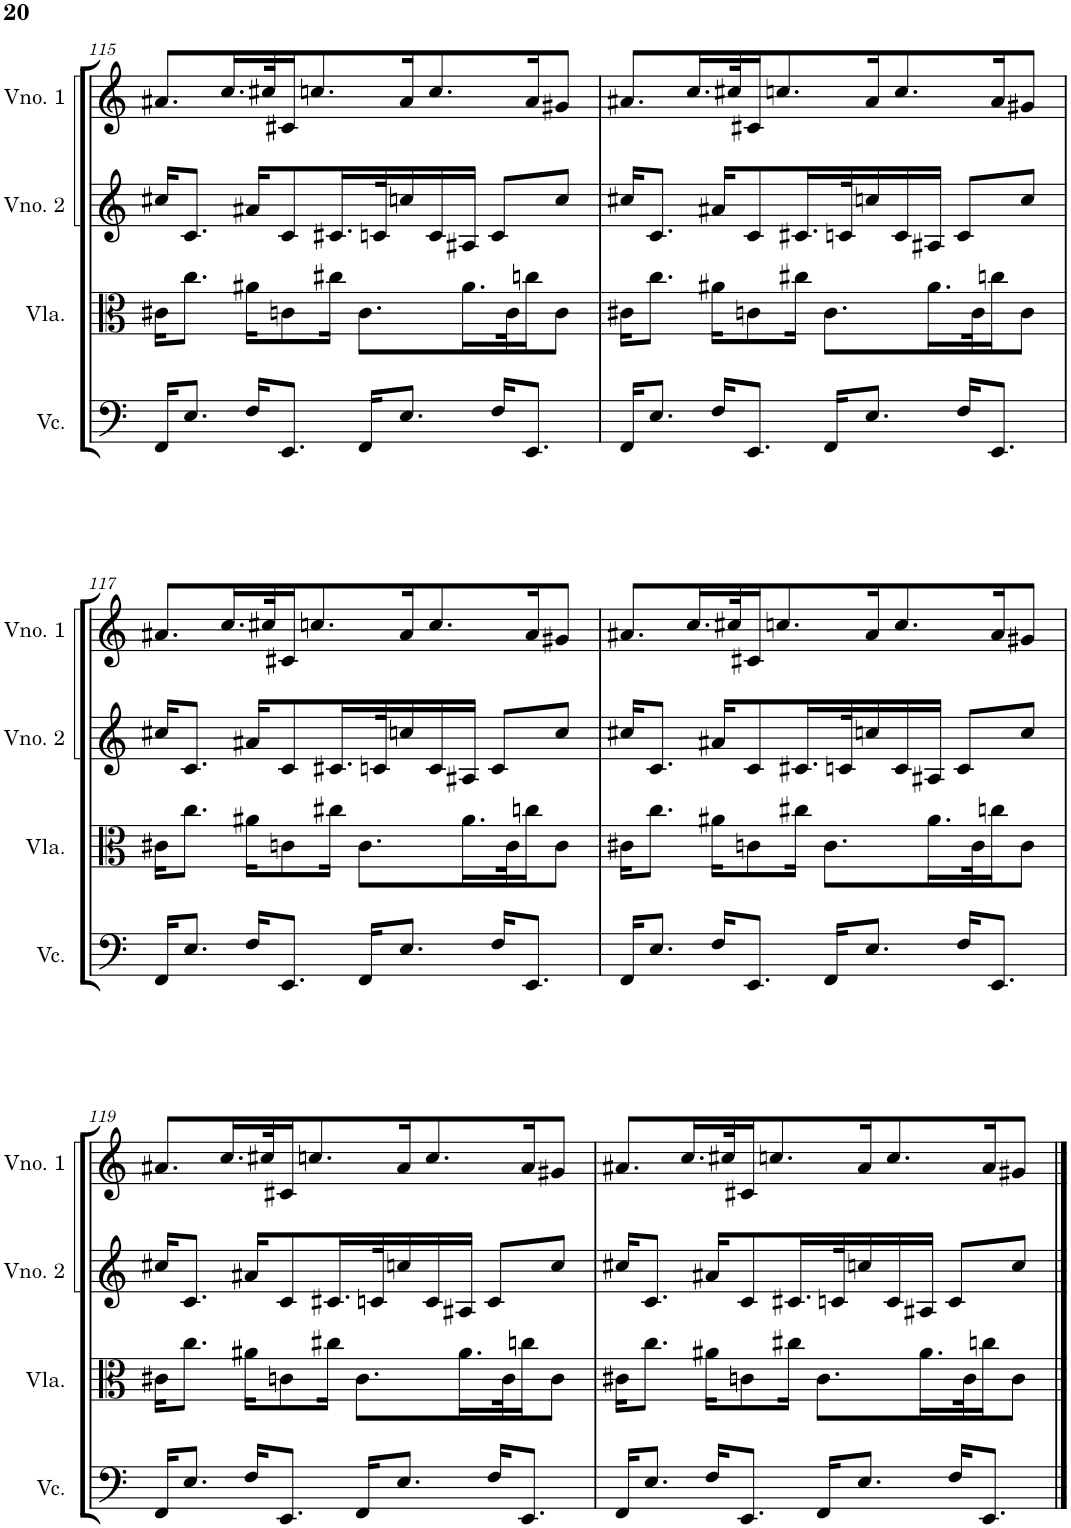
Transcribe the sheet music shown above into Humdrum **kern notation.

**kern	**kern	**kern	**kern
*part4	*part3	*part2	*part1
*staff4	*staff3	*staff2	*staff1
*I"Violoncelo	*I"Viola	*I"Violino 2	*I"Violino 1
*I'Vc.	*I'Vla.	*I'Vno. 2	*I'Vno. 1
!!LO:PB:g=z
*clefF4	*clefC3	*clefG2	*clefG2
*k[]	*k[]	*k[]	*k[]
*M4/4	*M4/4	*M4/4	*M4/4
=115	=115	=115	=115
16FF/KL	16c#X\KL	16cc#X/KL	8.a#X/L
8.E/J	8.cc\J	8.c/J	.
.	.	.	16.cc/L
16F/KL	16a#X\KL	16a#X/KL	.
.	.	.	32cc#X/K
8.EE/J	8cn\	8c/	16c#X/J
.	.	.	8.ccn/
.	16cc#X\Jk	16.c#X/L	.
16FF/KL	8.c\L	.	.
.	.	32cn/K	.
8.E/J	.	16ccn/	16a#/K
.	.	16c/	8.cc/
.	16.a#\L	16A#X/JJ	.
16F/KL	.	8c/L	.
.	32c\K	.	.
8.EE/J	16ccn\J	.	16a#/K
.	8c\J	8cc/J	8g#X/J
=116	=116	=116	=116
16FF/KL	16c#X\KL	16cc#X/KL	8.a#X/L
8.E/J	8.cc\J	8.c/J	.
.	.	.	16.cc/L
16F/KL	16a#X\KL	16a#X/KL	.
.	.	.	32cc#X/K
8.EE/J	8cn\	8c/	16c#X/J
.	.	.	8.ccn/
.	16cc#X\Jk	16.c#X/L	.
16FF/KL	8.c\L	.	.
.	.	32cn/K	.
8.E/J	.	16ccn/	16a#/K
.	.	16c/	8.cc/
.	16.a#\L	16A#X/JJ	.
16F/KL	.	8c/L	.
.	32c\K	.	.
8.EE/J	16ccn\J	.	16a#/K
.	8c\J	8cc/J	8g#X/J
!!LO:LB:g=z
=117	=117	=117	=117
16FF/KL	16c#X\KL	16cc#X/KL	8.a#X/L
8.E/J	8.cc\J	8.c/J	.
.	.	.	16.cc/L
16F/KL	16a#X\KL	16a#X/KL	.
.	.	.	32cc#X/K
8.EE/J	8cn\	8c/	16c#X/J
.	.	.	8.ccn/
.	16cc#X\Jk	16.c#X/L	.
16FF/KL	8.c\L	.	.
.	.	32cn/K	.
8.E/J	.	16ccn/	16a#/K
.	.	16c/	8.cc/
.	16.a#\L	16A#X/JJ	.
16F/KL	.	8c/L	.
.	32c\K	.	.
8.EE/J	16ccn\J	.	16a#/K
.	8c\J	8cc/J	8g#X/J
=118	=118	=118	=118
16FF/KL	16c#X\KL	16cc#X/KL	8.a#X/L
8.E/J	8.cc\J	8.c/J	.
.	.	.	16.cc/L
16F/KL	16a#X\KL	16a#X/KL	.
.	.	.	32cc#X/K
8.EE/J	8cn\	8c/	16c#X/J
.	.	.	8.ccn/
.	16cc#X\Jk	16.c#X/L	.
16FF/KL	8.c\L	.	.
.	.	32cn/K	.
8.E/J	.	16ccn/	16a#/K
.	.	16c/	8.cc/
.	16.a#\L	16A#X/JJ	.
16F/KL	.	8c/L	.
.	32c\K	.	.
8.EE/J	16ccn\J	.	16a#/K
.	8c\J	8cc/J	8g#X/J
!!LO:LB:g=z
=119	=119	=119	=119
16FF/KL	16c#X\KL	16cc#X/KL	8.a#X/L
8.E/J	8.cc\J	8.c/J	.
.	.	.	16.cc/L
16F/KL	16a#X\KL	16a#X/KL	.
.	.	.	32cc#X/K
8.EE/J	8cn\	8c/	16c#X/J
.	.	.	8.ccn/
.	16cc#X\Jk	16.c#X/L	.
16FF/KL	8.c\L	.	.
.	.	32cn/K	.
8.E/J	.	16ccn/	16a#/K
.	.	16c/	8.cc/
.	16.a#\L	16A#X/JJ	.
16F/KL	.	8c/L	.
.	32c\K	.	.
8.EE/J	16ccn\J	.	16a#/K
.	8c\J	8cc/J	8g#X/J
=120	=120	=120	=120
16FF/KL	16c#X\KL	16cc#X/KL	8.a#X/L
8.E/J	8.cc\J	8.c/J	.
.	.	.	16.cc/L
16F/KL	16a#X\KL	16a#X/KL	.
.	.	.	32cc#X/K
8.EE/J	8cn\	8c/	16c#X/J
.	.	.	8.ccn/
.	16cc#X\Jk	16.c#X/L	.
16FF/KL	8.c\L	.	.
.	.	32cn/K	.
8.E/J	.	16ccn/	16a#/K
.	.	16c/	8.cc/
.	16.a#\L	16A#X/JJ	.
16F/KL	.	8c/L	.
.	32c\K	.	.
8.EE/J	16ccn\J	.	16a#/K
.	8c\J	8cc/J	8g#X/J
==	==	==	==
*-	*-	*-	*-
